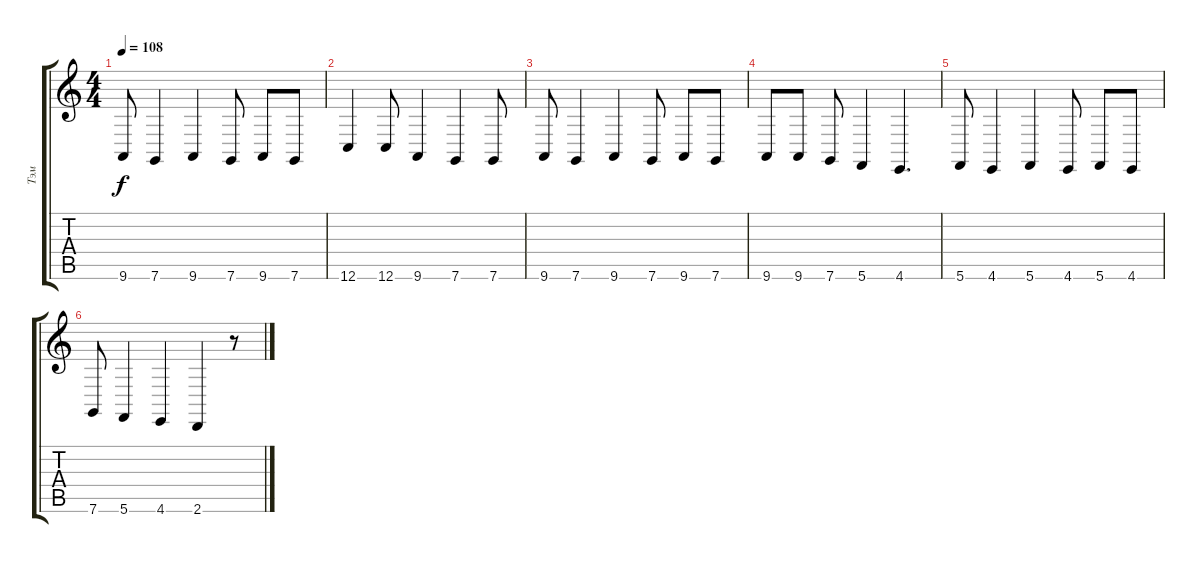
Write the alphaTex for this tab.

\track ("Тэм" "Тэм") {instrument flute}
\staff {score tabs}
\tuning (D4 A3 F3 C3 G2 C2) {hide}
\ts (4 4)
\tempo 108
\clef g2
\ks c
9.6.8{dy f} 7.6.4 9.6.4 7.6.8 9.6.8 7.6.8 |
12.6.4 12.6.8 9.6.4 7.6.4 7.6.8 |
9.6.8 7.6.4 9.6.4 7.6.8 9.6.8 7.6.8 |
9.6.8 9.6.8 7.6.8 5.6.4 4.6.4{d} |
5.6.8 4.6.4 5.6.4 4.6.8 5.6.8 4.6.8 |
7.6.8 5.6.4 4.6.4 2.6.4 r.8
